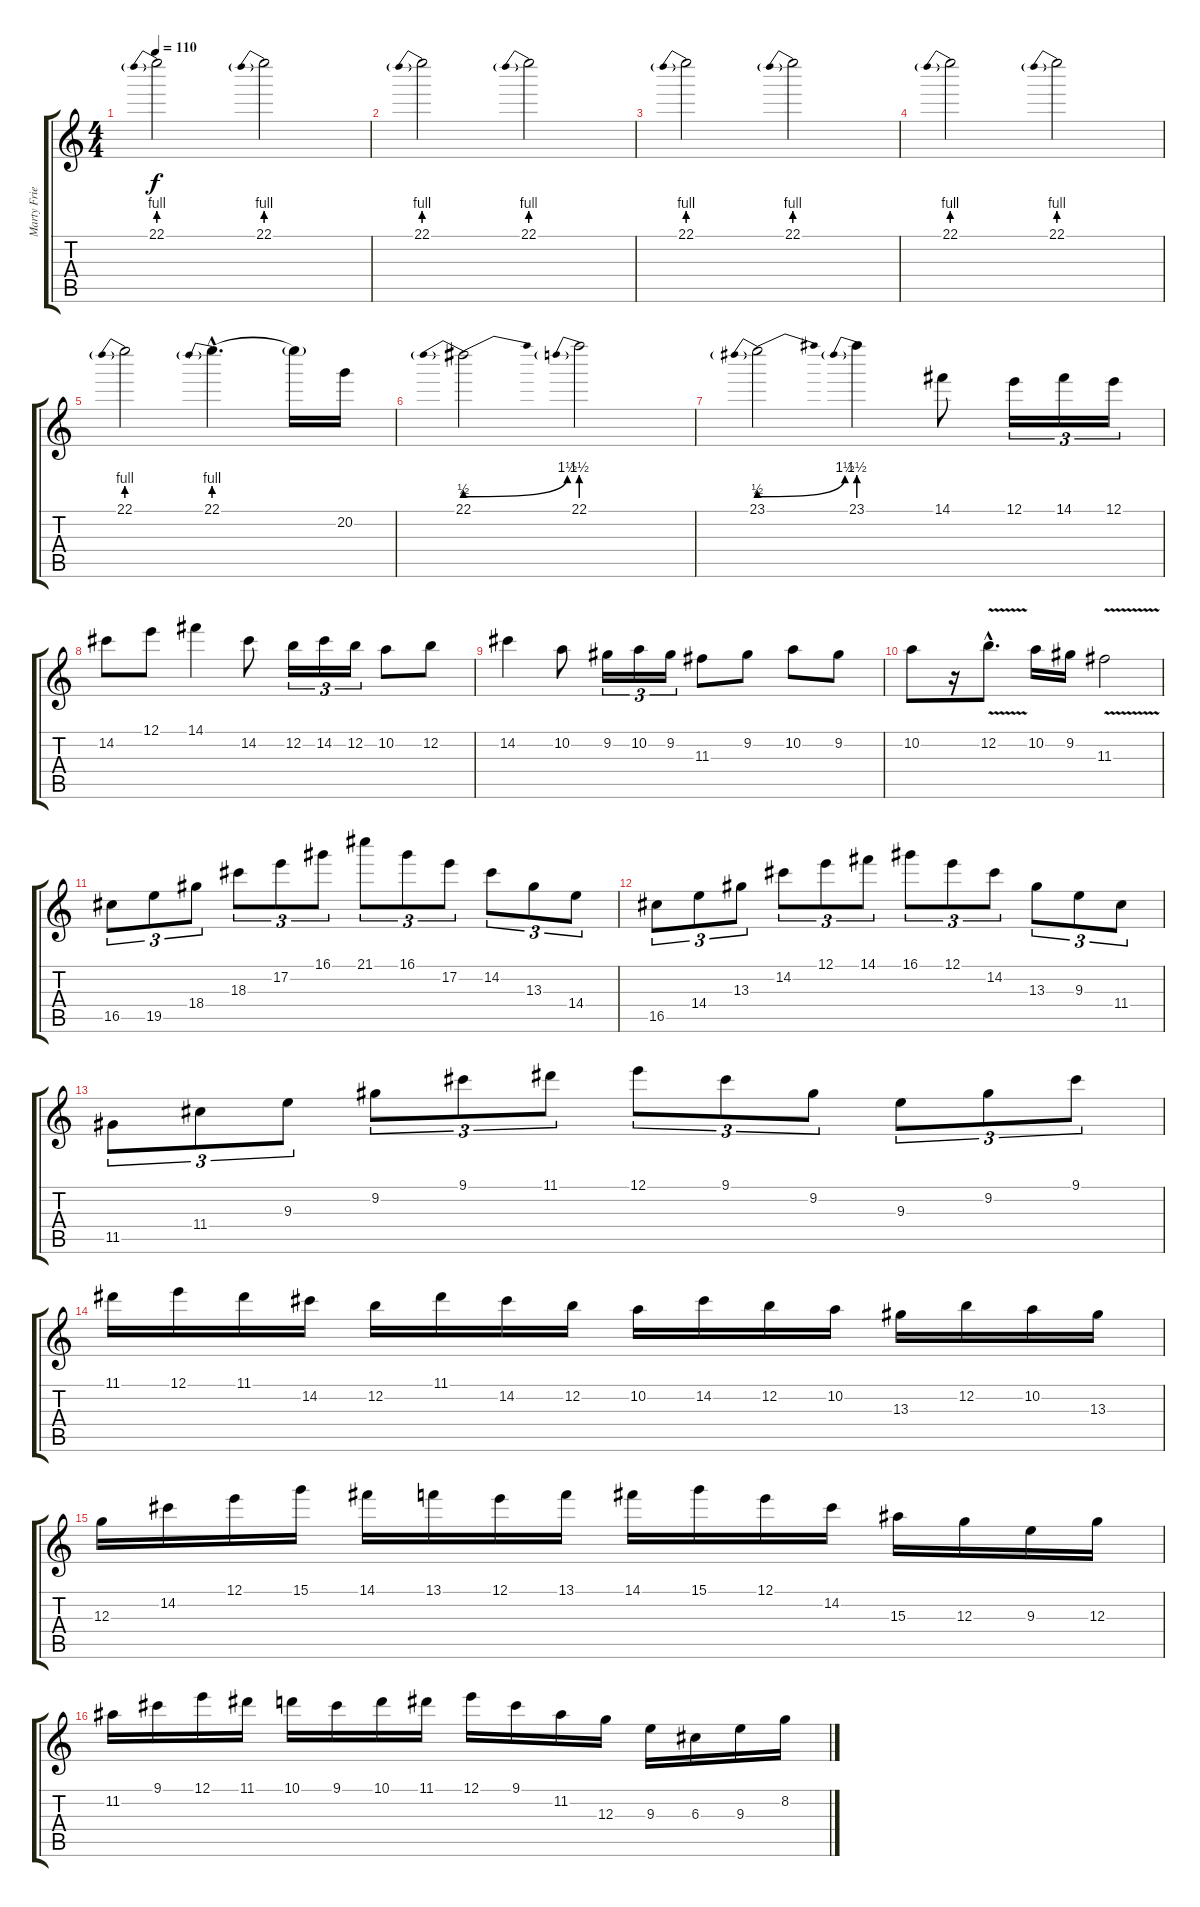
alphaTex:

\track ("Marty Friedman" "Marty Frie") {instrument overdrivenguitar}
\staff {score tabs}
\tuning (E4 B3 G3 D3 A2 E2) {hide}
\ts (4 4)
\tempo 110
\clef g2
\ks c
22.1{be (prebend 0 4 60 4)}.2{dy f} 22.1{be (prebend 0 4 60 4)}.2 |
22.1{be (prebend 0 4 60 4)}.2 22.1{be (prebend 0 4 60 4)}.2 |
22.1{be (prebend 0 4 60 4)}.2 22.1{be (prebend 0 4 60 4)}.2 |
22.1{be (prebend 0 4 60 4)}.2 22.1{be (prebend 0 4 60 4)}.2{volume 15} |
22.1{be (prebend 0 4 60 4)}.2 22.1{be (prebend 0 4 60 4) hac}.4{d} 22.1{t}.16 20.2.16 |
22.1{be (prebendbend 0 2 60 6)}.2 22.1{be (prebend 0 6 60 6)}.2 |
23.1{be (prebendbend 0 2 60 6)}.2{volume 16} 23.1{be (prebend 0 6 60 6)}.4 14.1.8 12.1.16{tu (3 2)} 14.1.16{tu (3 2)} 12.1.16{tu (3 2)} |
14.2.8 12.1.8 14.1.4 14.2.8 12.2.16{tu (3 2)} 14.2.16{tu (3 2)} 12.2.16{tu (3 2)} 10.2.8 12.2.8 |
14.2.4 10.2.8 9.2.16{tu (3 2)} 10.2.16{tu (3 2)} 9.2.16{tu (3 2)} 11.3.8 9.2.8 10.2.8 9.2.8 |
10.2.8 r.16 12.2{v hac}.8{d} 10.2.16 9.2.16 11.3{v}.2 |
16.5.8{tu (3 2) volume 13} 19.5.8{tu (3 2)} 18.4.8{tu (3 2)} 18.3.8{tu (3 2)} 17.2.8{tu (3 2)} 16.1.8{tu (3 2)} 21.1.8{tu (3 2)} 16.1.8{tu (3 2)} 17.2.8{tu (3 2)} 14.2.8{tu (3 2)} 13.3.8{tu (3 2)} 14.4.8{tu (3 2)} |
16.5.8{tu (3 2)} 14.4.8{tu (3 2)} 13.3.8{tu (3 2)} 14.2.8{tu (3 2)} 12.1.8{tu (3 2)} 14.1.8{tu (3 2)} 16.1.8{tu (3 2)} 12.1.8{tu (3 2)} 14.2.8{tu (3 2)} 13.3.8{tu (3 2)} 9.3.8{tu (3 2)} 11.4.8{tu (3 2)} |
11.5.8{tu (3 2)} 11.4.8{tu (3 2)} 9.3.8{tu (3 2)} 9.2.8{tu (3 2)} 9.1.8{tu (3 2)} 11.1.8{tu (3 2)} 12.1.8{tu (3 2)} 9.1.8{tu (3 2)} 9.2.8{tu (3 2)} 9.3.8{tu (3 2)} 9.2.8{tu (3 2)} 9.1.8{tu (3 2)} |
11.1.16 12.1.16 11.1.16 14.2.16 12.2.16 11.1.16 14.2.16 12.2.16 10.2.16 14.2.16 12.2.16 10.2.16 13.3.16 12.2.16 10.2.16 13.3.16 |
12.3.16 14.2.16 12.1.16 15.1.16 14.1.16 13.1.16 12.1.16 13.1.16 14.1.16 15.1.16 12.1.16 14.2.16 15.3.16 12.3.16 9.3.16 12.3.16 |
11.2.16 9.1.16 12.1.16 11.1.16 10.1.16 9.1.16 10.1.16 11.1.16 12.1.16 9.1.16 11.2.16 12.3.16 9.3.16 6.3.16 9.3.16 8.2.16
